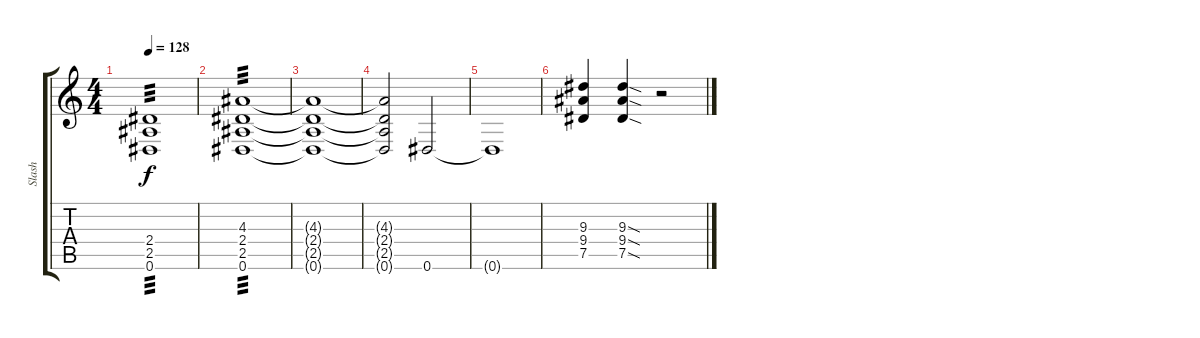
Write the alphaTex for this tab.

\track ("Slash" "Slash") {instrument distortionguitar}
\staff {score tabs}
\tuning (Eb4 Bb3 Gb3 Db3 Ab2 Eb2) {hide}
\ts (4 4)
\tempo 128
\clef g2
\ks c
(2.4 2.5 0.6).1{tp 3 dy f} |
(4.3 2.4 2.5 0.6).1{tp 3} |
(4.3{t} 2.4{t} 2.5{t} 0.6{t}).1 |
(4.3{t} 2.4{t} 2.5{t} 0.6{t}).2 0.6.2 |
0.6{t}.1 |
(9.3 9.4 7.5).4 (9.3{sod} 9.4{sod} 7.5{sod}).4 r.2
